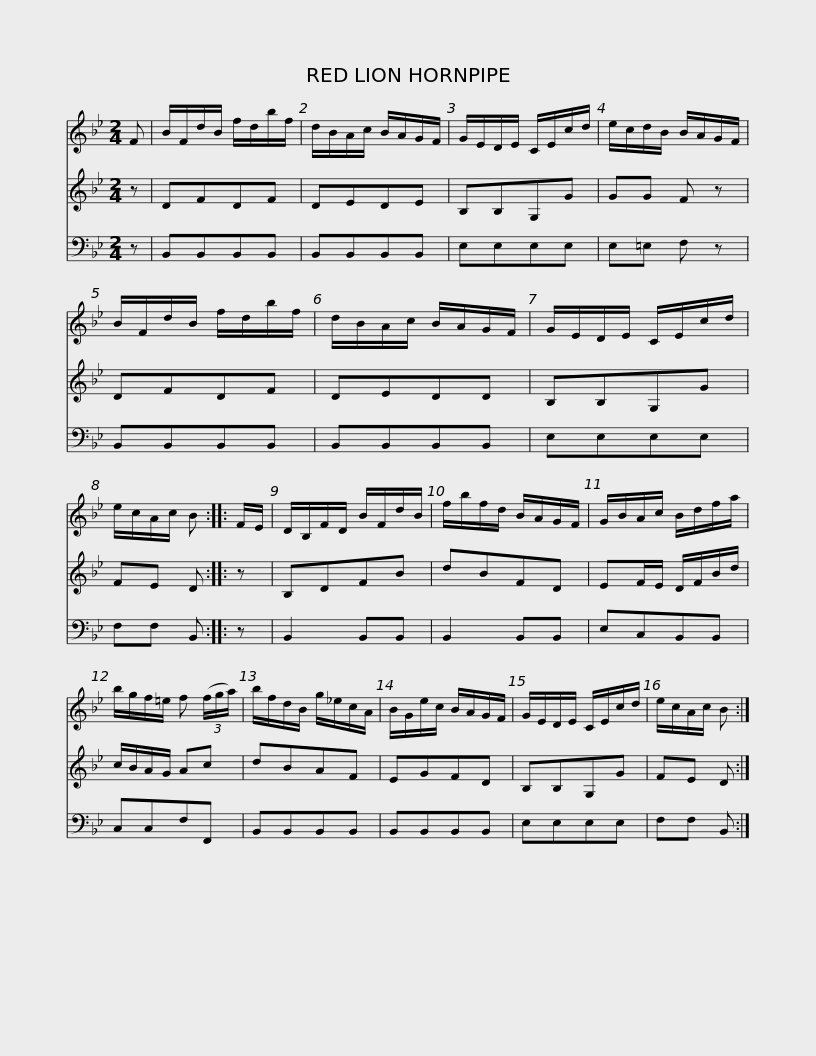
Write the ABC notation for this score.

X:1
%%score 1 2 3
L:1/8
M:2/4
I:linebreak $
K:Bb
V:1 treble
V:2 treble
V:3 bass
V:1
 F | B/F/d/B/ f/d/b/f/ | d/B/A/c/ B/A/G/F/ | G/E/D/E/ C/E/c/d/ | e/c/d/B/ B/A/G/F/ | %5
 B/F/d/B/ f/d/b/f/ |$ d/B/A/c/ B/A/G/F/ | G/E/D/E/ C/E/c/d/ | e/c/A/c/ B :: F/E/ | %10
 D/B,/F/D/ B/F/d/B/ | f/b/f/d/ B/A/G/F/ | G/B/A/c/ B/d/f/a/ |$ b/g/f/=e/ f (3(f/g/a/) | b/f/d/B/ g/_e/c/A/ | %15
 B/G/e/c/ B/A/G/F/ | G/E/D/E/ C/E/c/d/ | e/c/A/c/ B :| %18
V:2
 z | DFDF | DEDE | B,B,G,G | GG F z | %5
 DFDF |$ DEDD | B,B,G,G | FE D :: z | %10
 B,DFB | dBFD | EF/E/ D/F/B/d/ |$ c/B/A/G/ Ac | dBAF | %15
 EGFD | B,B,G,G | FE D :| %18
V:3
 z | B,,B,,B,,B,, | B,,B,,B,,B,, | E,E,E,E, | E,=E, F, z | %5
 B,,B,,B,,B,, |$ B,,B,,B,,B,, | E,E,E,E, | F,F, B,, :: z | %10
 B,,2 B,,B,, | B,,2 B,,B,, | E,C,B,,B,, |$ C,C,F,F,, | B,,B,,B,,B,, | %15
 B,,B,,B,,B,, | E,E,E,E, | F,F, B,, :| %18
